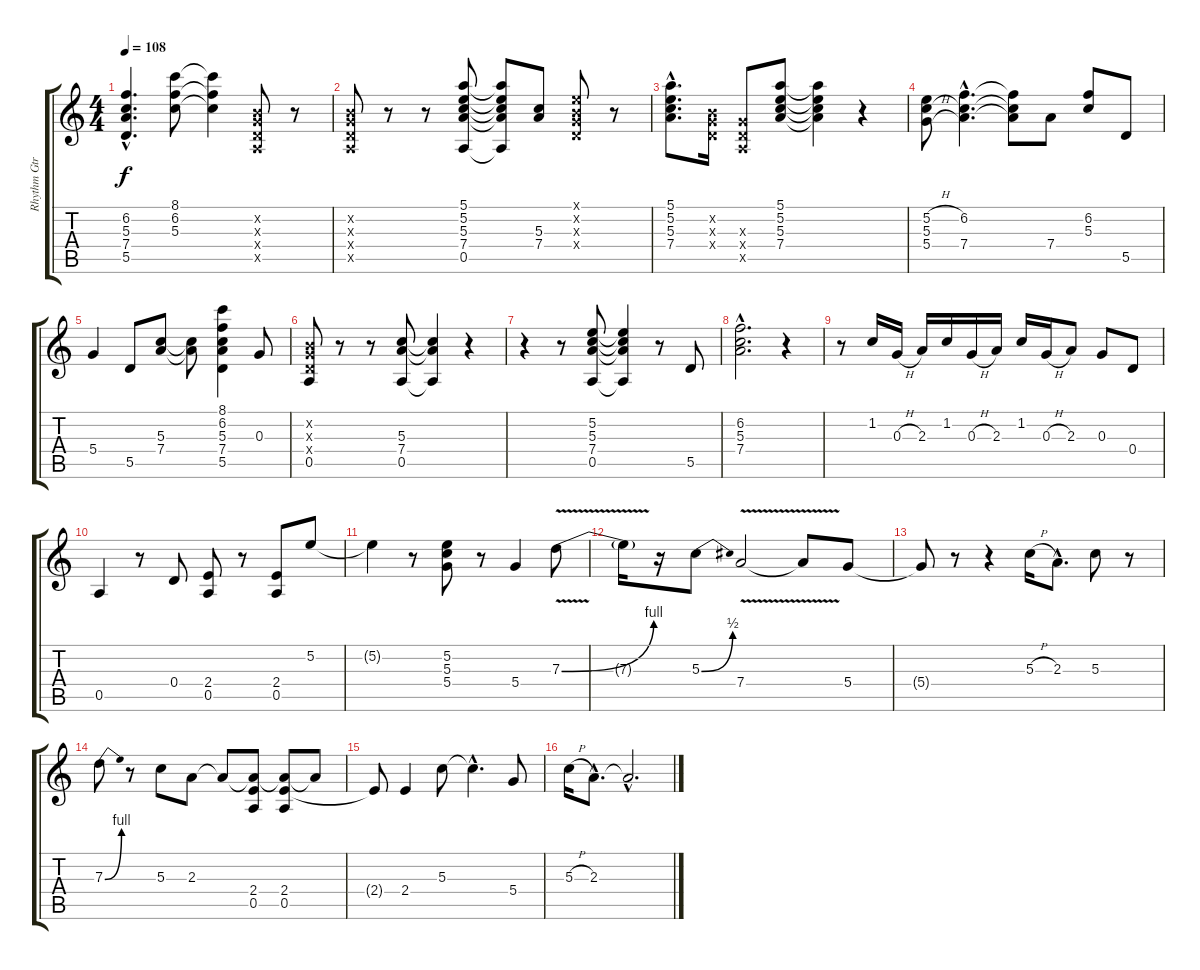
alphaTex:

\track ("Rhythm Gtr. (K. Richards)" "Rhythm Gtr") {instrument electricguitarjazz}
\staff {score tabs}
\tuning (E4 B3 G3 D3 A2 E2) {hide}
\ts (4 4)
\tempo 108
\clef g2
\ks c
(6.2{hac} 5.3{hac} 7.4{hac} 5.5{hac}).4{d dy f} (8.1 6.2 5.3).8 (8.1{t} 6.2{t} 5.3{t}).4 (0.2{x} 0.3{x} 0.4{x} 0.5{x}).8 r.8 |
(0.2{x} 0.3{x} 0.4{x} 0.5{x}).8 r.8 r.8 (5.1 5.2 5.3 7.4 0.5).8 (5.1{t} 5.2{t} 5.3{t} 7.4{t} 0.5{t}).8 (5.3 7.4).8 (0.1{x} 0.2{x} 0.3{x} 0.4{x}).8 r.8 |
(5.1{hac} 5.2{hac} 5.3{hac} 7.4{hac}).8{d} (0.2{x} 0.3{x} 0.4{x}).16 (0.3{x} 0.4{x} 0.5{x}).8 (5.1 5.2 5.3 7.4).8 (5.1{t} 5.2{t} 5.3{t} 7.4{t}).4 r.4 |
(5.2{h} 5.3 5.4{h}).8 (6.2{hac} 5.3{hac t} 7.4{hac}).4{d} (6.2{t} 5.3{t} 7.4{t}).8 7.4.8 (6.2 5.3).8 5.5.8 |
5.4.4 5.5.8 (5.3 7.4).8 (5.3{t} 7.4{t}).8 (8.1 6.2 5.3 7.4 5.5).4 0.3.8 |
(0.2{x} 0.3{x} 0.4{x} 0.5).8 r.8 r.8 (5.3 7.4 0.5).8 (5.3{t} 7.4{t} 0.5{t}).4 r.4 |
r.4 r.8 (5.2 5.3 7.4 0.5).8 (5.2{t} 5.3{t} 7.4{t} 0.5{t}).4 r.8 5.5.8 |
(6.2{hac} 5.3{hac} 7.4{hac}).2{d} r.4 |
r.8 1.2.16 0.3{h}.16 2.3.16 1.2.16 0.3{h}.16 2.3.16 1.2.16 0.3{h}.16 2.3.8 0.3.8 0.4.8 |
0.5.4 r.8 0.4.8 (2.4 0.5).8 r.8 (2.4 0.5).8 5.2.8 |
5.2{t}.4 r.8 (5.2 5.3 5.4).8 r.8 5.4.4 7.3{be (bend 0 0 60 4) v}.8 |
7.3{t}.16 r.16 5.3{be (bend 0 0 60 2)}.8 7.4{v}.2 7.4{t}.8 5.4.8 |
5.4{t}.8 r.8 r.4 5.3{h}.16 2.3{hac}.8{d} 5.3.8 r.8 |
7.3{be (bend 0 0 60 4)}.8 r.8 5.3.8 2.3.8 2.3{t}.8 (2.3{t} 2.4 0.5).8 (2.3{t} 2.4 0.5).8 2.3{t}.8 |
2.4{t}.8 2.4.4 5.3.8 5.3{hac t}.4{d} 5.4.8 |
5.3{h}.16 2.3{hac}.8{d} 2.3{hac t}.2{d}
